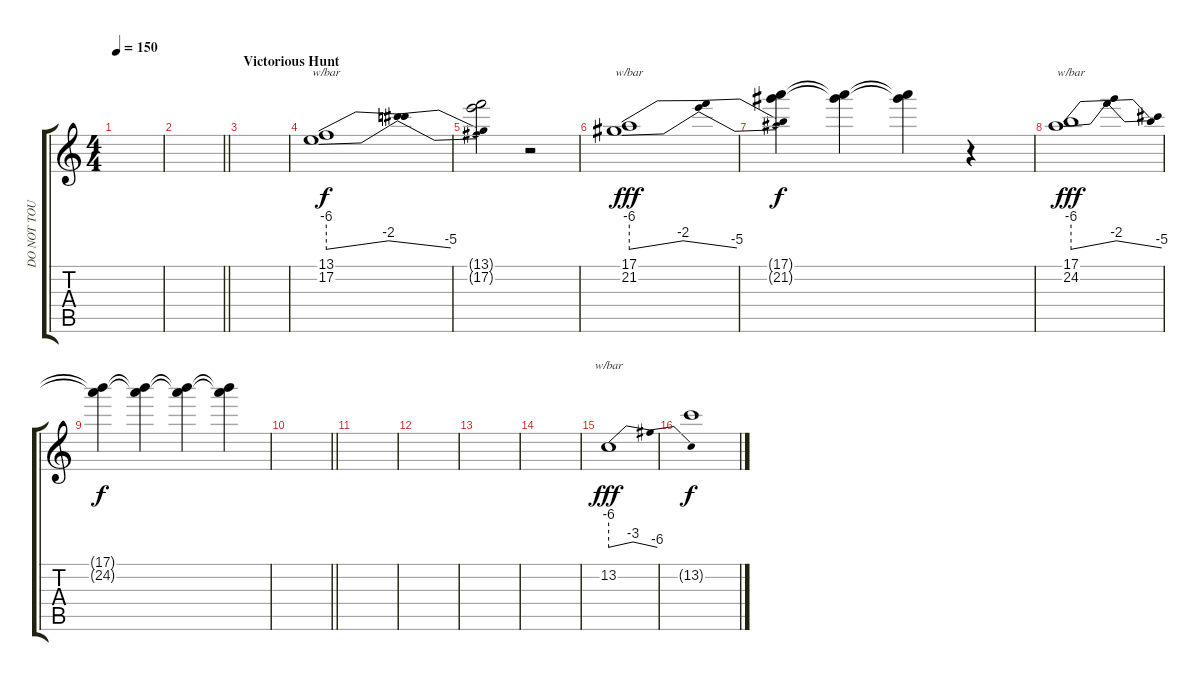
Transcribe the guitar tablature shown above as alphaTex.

\track ("DO NOT TOUCH" "DO NOT TOU") {instrument distortionguitar}
\staff {score tabs}
\tuning (E4 B3 G3 D3 A2 D2) {hide}
\ts (4 4)
\tempo 150
\clef g2
\ks c
|
\barLineRight lightlight
|
\section ("" "Victorious Hunt")
|
(13.1 17.2).1{tbe (dip default 0 -24 6 -8 10 -8 60 -20) instrument voiceoohs} |
(13.1{t} 17.2{t}).2{dy f} r.2 |
(17.1 21.2).1{tbe (dip default 0 -24 6 -8 10 -8 60 -20) dy fff instrument voiceoohs} |
(17.1{t} 21.2{t}).4{dy f} (17.1{t} 21.2{t}).4 (17.1{t} 21.2{t}).4 r.4 |
(17.1 24.2).1{tbe (dip default 0 -24 6 -8 10 -8 60 -20) dy fff instrument voiceoohs} |
(17.1{t} 24.2{t}).4{dy f} (17.1{t} 24.2{t}).4 (17.1{t} 24.2{t}).4 (17.1{t} 24.2{t}).4 |
\barLineRight lightlight
|
|
|
|
|
13.2.1{tbe (dip default 0 -24 5 -12 10 -12 60 -24) dy fff volume 8 instrument voiceoohs} |
13.2{t}.1{dy f}
